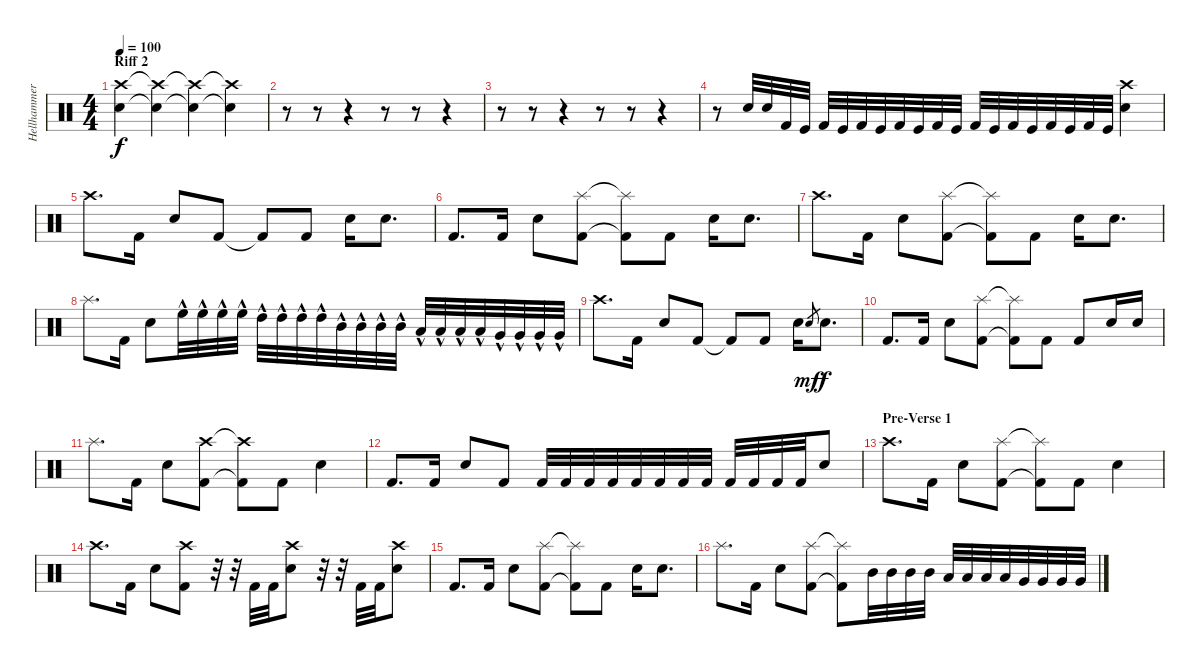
\track ("Hellhammer" "Hellhammer") {instrument percussion}
\staff {score}
\articulation defaults
\ts (4 4)
\section ("" "Riff 2")
\tempo 100
\clef neutral
\ks c
("Crash high (hit)" "Snare (hit) 2").4{dy f} ("Crash high (hit)"{t} "Snare (hit) 2"{t}).4 ("Crash high (hit)"{t} "Snare (hit) 2"{t}).4 ("Crash high (hit)"{t} "Snare (hit) 2"{t}).4 |
r.8 r.8 r.4 r.8 r.8 r.4 |
r.8 r.8 r.4 r.8 r.8 r.4 |
r.8 "Snare (hit) 2".32 "Snare (hit) 2".32 "Kick (hit) 2".32 "Kick (hit)".32 "Kick (hit) 2".32 "Kick (hit)".32 "Kick (hit) 2".32 "Kick (hit)".32 "Kick (hit) 2".32 "Kick (hit)".32 "Kick (hit) 2".32 "Kick (hit)".32 "Kick (hit) 2".32 "Kick (hit)".32 "Kick (hit) 2".32 "Kick (hit)".32 "Kick (hit) 2".32 "Kick (hit)".32 "Kick (hit) 2".32 "Kick (hit)".32 ("Crash high (hit)" "Snare (hit) 2").4 |
"Crash high (hit)".8{d} "Kick (hit) 2".16 "Snare (hit) 2".8 "Kick (hit) 2".8 "Kick (hit) 2"{t}.8 "Kick (hit) 2".8 "Snare (hit) 2".16 "Snare (hit) 2".8{d} |
"Kick (hit) 2".8{d} "Kick (hit) 2".16 "Snare (hit) 2".8 ("Splash (hit)" "Kick (hit) 2").8 ("Splash (hit)"{t} "Kick (hit) 2"{t}).8 "Kick (hit) 2".8 "Snare (hit) 2".16 "Snare (hit) 2".8{d} |
"Crash high (hit)".8{d} "Kick (hit) 2".16 "Snare (hit) 2".8 ("Splash (hit)" "Kick (hit) 2").8 ("Splash (hit)"{t} "Kick (hit) 2"{t}).8 "Kick (hit) 2".8 "Snare (hit) 2".16 "Snare (hit) 2".8{d} |
"Splash (hit)".8{d} "Kick (hit) 2".16 "Snare (hit) 2".8 "High Floor Tom (hit)"{hac}.32 "High Floor Tom (hit)"{hac}.32 "High Floor Tom (hit)"{hac}.32 "High Floor Tom (hit)"{hac}.32 "High Tom (hit)"{hac}.32 "High Tom (hit)"{hac}.32 "High Tom (hit)"{hac}.32 "High Tom (hit)"{hac}.32 "Mid Tom (hit)"{hac}.32 "Mid Tom (hit)"{hac}.32 "Mid Tom (hit)"{hac}.32 "Mid Tom (hit)"{hac}.32 "Low Tom (hit)"{hac}.32 "Low Tom (hit)"{hac}.32 "Low Tom (hit)"{hac}.32 "Low Tom (hit)"{hac}.32 "Very Low Tom (hit)"{hac}.32 "Very Low Tom (hit)"{hac}.32 "Very Low Tom (hit)"{hac}.32 "Very Low Tom (hit)"{hac}.32 |
"Crash high (hit)".8{d} "Kick (hit) 2".16 "Snare (hit) 2".8 "Kick (hit) 2".8 "Kick (hit) 2"{t}.8 "Kick (hit) 2".8 "Snare (hit) 2".16 "Snare (hit)".8{gr dy mf} "Snare (hit) 2".8{d dy f} |
"Kick (hit) 2".8{d} "Kick (hit) 2".16 "Snare (hit) 2".8 ("Splash (hit)" "Kick (hit) 2").8 ("Splash (hit)"{t} "Kick (hit) 2"{t}).8 "Kick (hit) 2".8 "Kick (hit) 2".8 "Snare (hit) 2".16 "Snare (hit) 2".16 |
"Splash (hit)".8{d} "Kick (hit) 2".16 "Snare (hit) 2".8 ("Crash high (hit)" "Kick (hit) 2").8 ("Crash high (hit)"{t} "Kick (hit) 2"{t}).8 "Kick (hit) 2".8 "Snare (hit) 2".4 |
"Kick (hit) 2".8{d} "Kick (hit) 2".16 "Snare (hit) 2".8 "Kick (hit) 2".8 "Kick (hit) 2".32 "Kick (hit) 2".32 "Kick (hit) 2".32 "Kick (hit) 2".32 "Kick (hit) 2".32 "Kick (hit) 2".32 "Kick (hit) 2".32 "Kick (hit) 2".32 "Kick (hit) 2".32 "Kick (hit) 2".32 "Kick (hit) 2".32 "Kick (hit) 2".32 "Snare (hit) 2".8 |
\section ("" "Pre-Verse 1")
"Crash high (hit)".8{d} "Kick (hit) 2".16 "Snare (hit) 2".8 ("Splash (hit)" "Kick (hit) 2").8 ("Splash (hit)"{t} "Kick (hit) 2"{t}).8 "Kick (hit) 2".8 "Snare (hit) 2".4 |
"Crash high (hit)".8{d} "Kick (hit) 2".16 "Snare (hit) 2".8 ("Crash high (hit)" "Kick (hit) 2").8 r.32 r.32 "Kick (hit) 2".32 "Kick (hit) 2".32 ("Crash high (hit)" "Snare (hit) 2").8 r.32 r.32 "Kick (hit) 2".32 "Kick (hit) 2".32 ("Crash high (hit)" "Snare (hit) 2").8 |
"Kick (hit) 2".8{d} "Kick (hit) 2".16 "Snare (hit) 2".8 ("Splash (hit)" "Kick (hit) 2").8 ("Splash (hit)"{t} "Kick (hit) 2"{t}).8 "Kick (hit) 2".8 "Snare (hit) 2".16 "Snare (hit) 2".8{d} |
"Splash (hit)".8{d} "Kick (hit) 2".16 "Snare (hit) 2".8 ("Splash (hit)" "Kick (hit) 2").8 ("Splash (hit)"{t} "Kick (hit) 2"{t}).8 "Mid Tom (hit)".32 "Mid Tom (hit)".32 "Mid Tom (hit)".32 "Mid Tom (hit)".32 "Low Tom (hit)".32 "Low Tom (hit)".32 "Low Tom (hit)".32 "Low Tom (hit)".32 "Very Low Tom (hit)".32 "Very Low Tom (hit)".32 "Very Low Tom (hit)".32 "Very Low Tom (hit)".32
